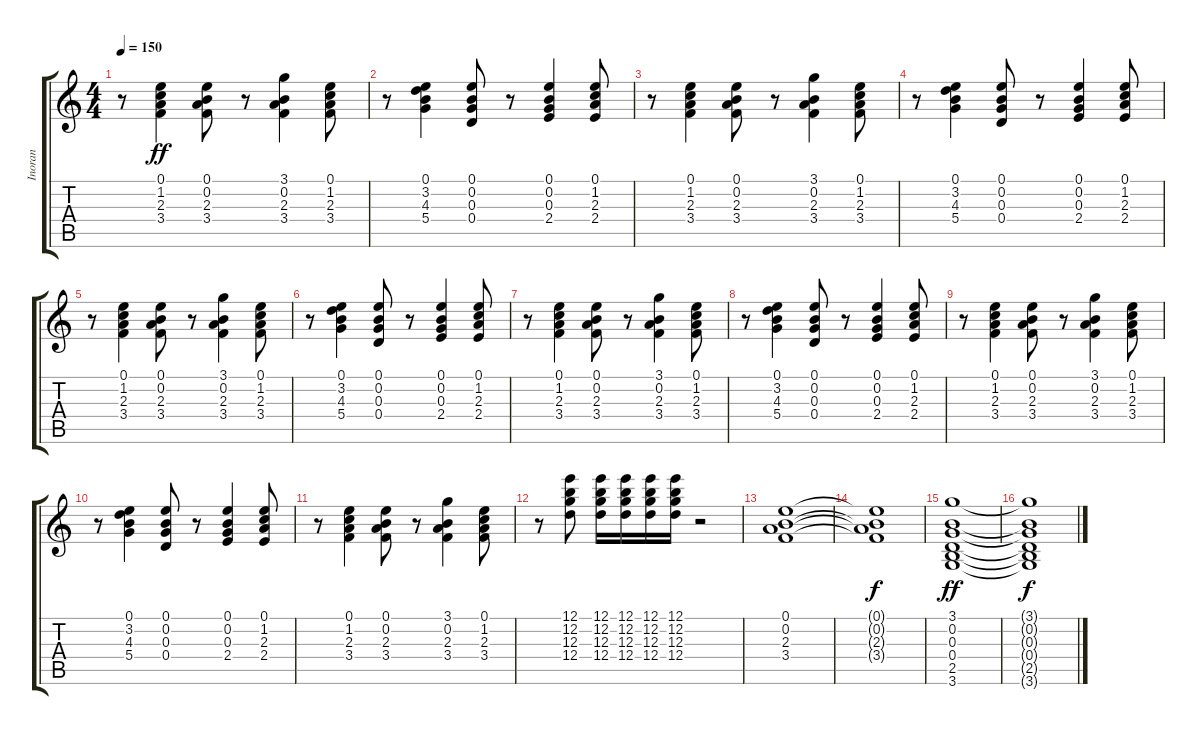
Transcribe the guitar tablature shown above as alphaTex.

\track ("Inoran" "Inoran") {instrument distortionguitar}
\staff {score tabs}
\tuning (E4 B3 G3 D3 A2 E2) {hide}
\ts (4 4)
\tempo 150
\clef g2
\ks c
r.8{dy ff} (0.1 1.2 2.3 3.4).4 (0.1 0.2 2.3 3.4).8 r.8 (3.1 0.2 2.3 3.4).4 (0.1 1.2 2.3 3.4).8 |
r.8 (0.1 3.2 4.3 5.4).4 (0.1 0.2 0.3 0.4).8 r.8 (0.1 0.2 0.3 2.4).4 (0.1 1.2 2.3 2.4).8 |
r.8 (0.1 1.2 2.3 3.4).4 (0.1 0.2 2.3 3.4).8 r.8 (3.1 0.2 2.3 3.4).4 (0.1 1.2 2.3 3.4).8 |
r.8 (0.1 3.2 4.3 5.4).4 (0.1 0.2 0.3 0.4).8 r.8 (0.1 0.2 0.3 2.4).4 (0.1 1.2 2.3 2.4).8 |
r.8 (0.1 1.2 2.3 3.4).4 (0.1 0.2 2.3 3.4).8 r.8 (3.1 0.2 2.3 3.4).4 (0.1 1.2 2.3 3.4).8 |
r.8 (0.1 3.2 4.3 5.4).4 (0.1 0.2 0.3 0.4).8 r.8 (0.1 0.2 0.3 2.4).4 (0.1 1.2 2.3 2.4).8 |
r.8 (0.1 1.2 2.3 3.4).4 (0.1 0.2 2.3 3.4).8 r.8 (3.1 0.2 2.3 3.4).4 (0.1 1.2 2.3 3.4).8 |
r.8 (0.1 3.2 4.3 5.4).4 (0.1 0.2 0.3 0.4).8 r.8 (0.1 0.2 0.3 2.4).4 (0.1 1.2 2.3 2.4).8 |
r.8 (0.1 1.2 2.3 3.4).4 (0.1 0.2 2.3 3.4).8 r.8 (3.1 0.2 2.3 3.4).4 (0.1 1.2 2.3 3.4).8 |
r.8 (0.1 3.2 4.3 5.4).4 (0.1 0.2 0.3 0.4).8 r.8 (0.1 0.2 0.3 2.4).4 (0.1 1.2 2.3 2.4).8 |
r.8 (0.1 1.2 2.3 3.4).4 (0.1 0.2 2.3 3.4).8 r.8 (3.1 0.2 2.3 3.4).4 (0.1 1.2 2.3 3.4).8 |
r.8 (12.1 12.2 12.3 12.4).8 (12.1 12.2 12.3 12.4).16 (12.1 12.2 12.3 12.4).16 (12.1 12.2 12.3 12.4).16 (12.1 12.2 12.3 12.4).16 r.2 |
(0.1 0.2 2.3 3.4).1 |
(0.1{t} 0.2{t} 2.3{t} 3.4{t}).1{dy f} |
(3.1 0.2 0.3 0.4 2.5 3.6).1{dy ff} |
(3.1{t} 0.2{t} 0.3{t} 0.4{t} 2.5{t} 3.6{t}).1{dy f}
